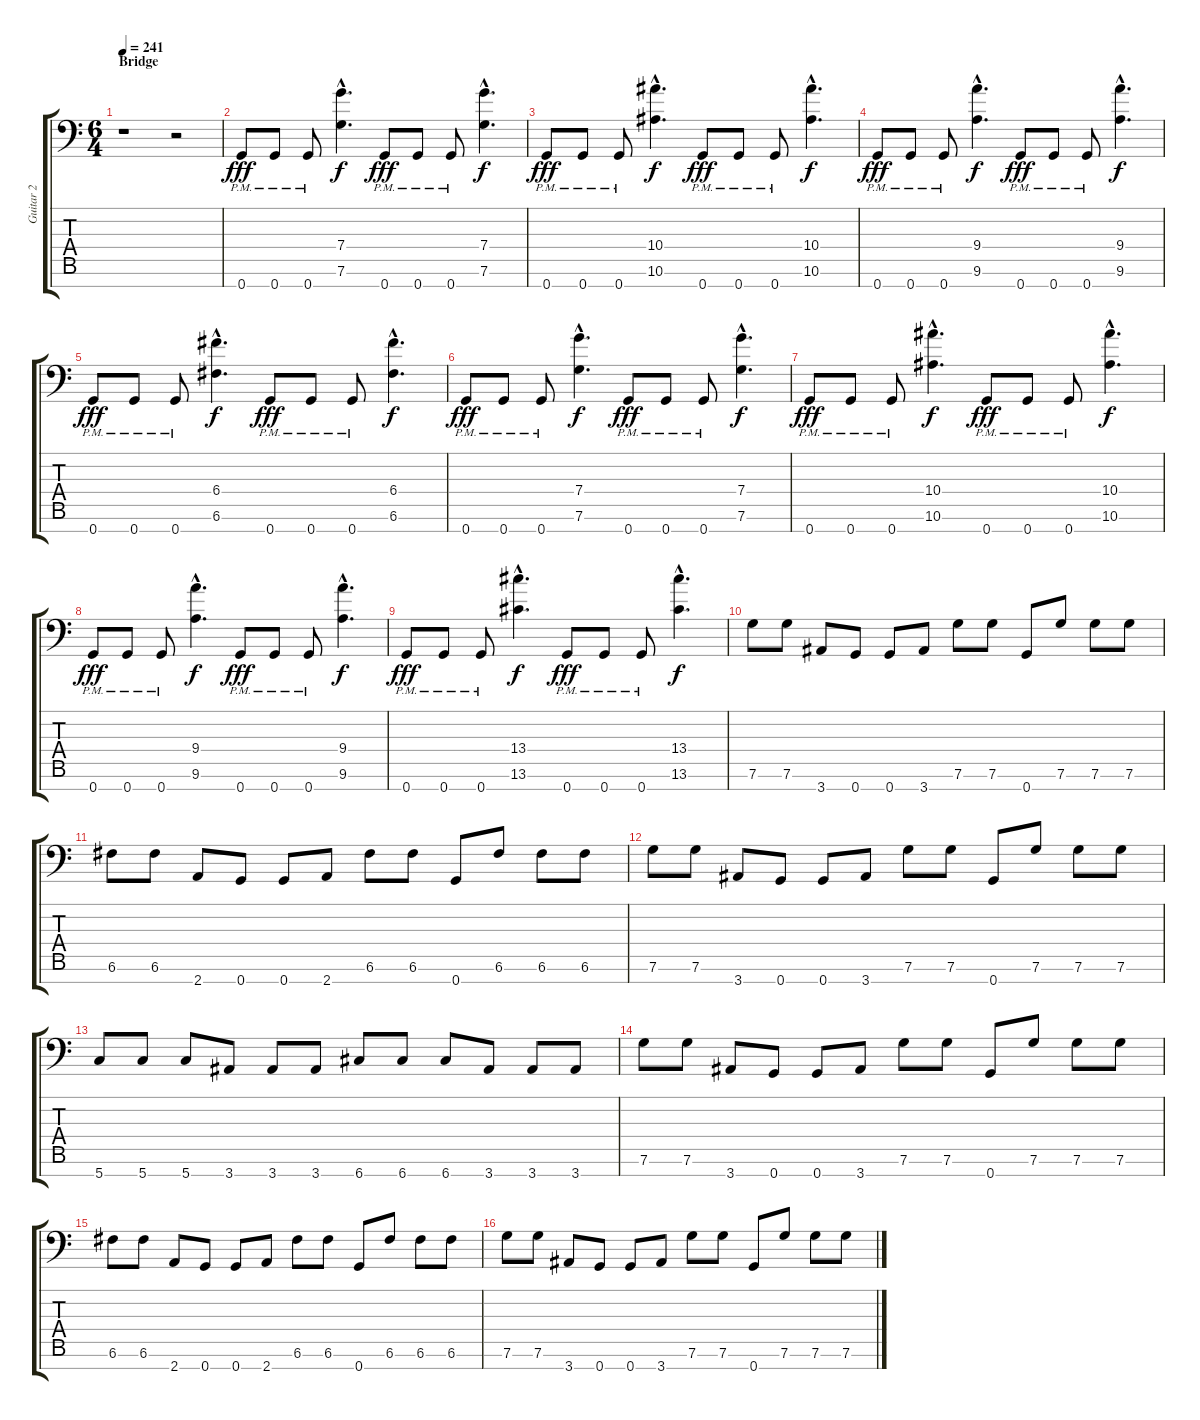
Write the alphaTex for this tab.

\track ("Guitar 2" "Guitar 2") {instrument distortionguitar}
\staff {score tabs}
\tuning (E4 C4 G3 C3 G2 C2 G1) {hide}
\ts (6 4)
\section ("" "Bridge")
\tempo 241
\clef f4
\ks c
r.1{dy f} r.2 |
0.7{pm}.8{dy fff} 0.7{pm}.8 0.7{pm}.8 (7.4{hac} 7.6{hac}).4{d dy f} 0.7{pm}.8{dy fff} 0.7{pm}.8 0.7{pm}.8 (7.4{hac} 7.6{hac}).4{d dy f} |
0.7{pm}.8{dy fff} 0.7{pm}.8 0.7{pm}.8 (10.4{hac} 10.6{hac}).4{d dy f} 0.7{pm}.8{dy fff} 0.7{pm}.8 0.7{pm}.8 (10.4{hac} 10.6{hac}).4{d dy f} |
0.7{pm}.8{dy fff} 0.7{pm}.8 0.7{pm}.8 (9.4{hac} 9.6{hac}).4{d dy f} 0.7{pm}.8{dy fff} 0.7{pm}.8 0.7{pm}.8 (9.4{hac} 9.6{hac}).4{d dy f} |
0.7{pm}.8{dy fff} 0.7{pm}.8 0.7{pm}.8 (6.4{hac} 6.6{hac}).4{d dy f} 0.7{pm}.8{dy fff} 0.7{pm}.8 0.7{pm}.8 (6.4{hac} 6.6{hac}).4{d dy f} |
0.7{pm}.8{dy fff} 0.7{pm}.8 0.7{pm}.8 (7.4{hac} 7.6{hac}).4{d dy f} 0.7{pm}.8{dy fff} 0.7{pm}.8 0.7{pm}.8 (7.4{hac} 7.6{hac}).4{d dy f} |
0.7{pm}.8{dy fff} 0.7{pm}.8 0.7{pm}.8 (10.4{hac} 10.6{hac}).4{d dy f} 0.7{pm}.8{dy fff} 0.7{pm}.8 0.7{pm}.8 (10.4{hac} 10.6{hac}).4{d dy f} |
0.7{pm}.8{dy fff} 0.7{pm}.8 0.7{pm}.8 (9.4{hac} 9.6{hac}).4{d dy f} 0.7{pm}.8{dy fff} 0.7{pm}.8 0.7{pm}.8 (9.4{hac} 9.6{hac}).4{d dy f} |
0.7{pm}.8{dy fff} 0.7{pm}.8 0.7{pm}.8 (13.4{hac} 13.6{hac}).4{d dy f} 0.7{pm}.8{dy fff} 0.7{pm}.8 0.7{pm}.8 (13.4{hac} 13.6{hac}).4{d dy f} |
7.6.8 7.6.8 3.7.8 0.7.8 0.7.8 3.7.8 7.6.8 7.6.8 0.7.8 7.6.8 7.6.8 7.6.8 |
6.6.8 6.6.8 2.7.8 0.7.8 0.7.8 2.7.8 6.6.8 6.6.8 0.7.8 6.6.8 6.6.8 6.6.8 |
7.6.8 7.6.8 3.7.8 0.7.8 0.7.8 3.7.8 7.6.8 7.6.8 0.7.8 7.6.8 7.6.8 7.6.8 |
5.7.8 5.7.8 5.7.8 3.7.8 3.7.8 3.7.8 6.7.8 6.7.8 6.7.8 3.7.8 3.7.8 3.7.8 |
7.6.8 7.6.8 3.7.8 0.7.8 0.7.8 3.7.8 7.6.8 7.6.8 0.7.8 7.6.8 7.6.8 7.6.8 |
6.6.8 6.6.8 2.7.8 0.7.8 0.7.8 2.7.8 6.6.8 6.6.8 0.7.8 6.6.8 6.6.8 6.6.8 |
7.6.8 7.6.8 3.7.8 0.7.8 0.7.8 3.7.8 7.6.8 7.6.8 0.7.8 7.6.8 7.6.8 7.6.8
